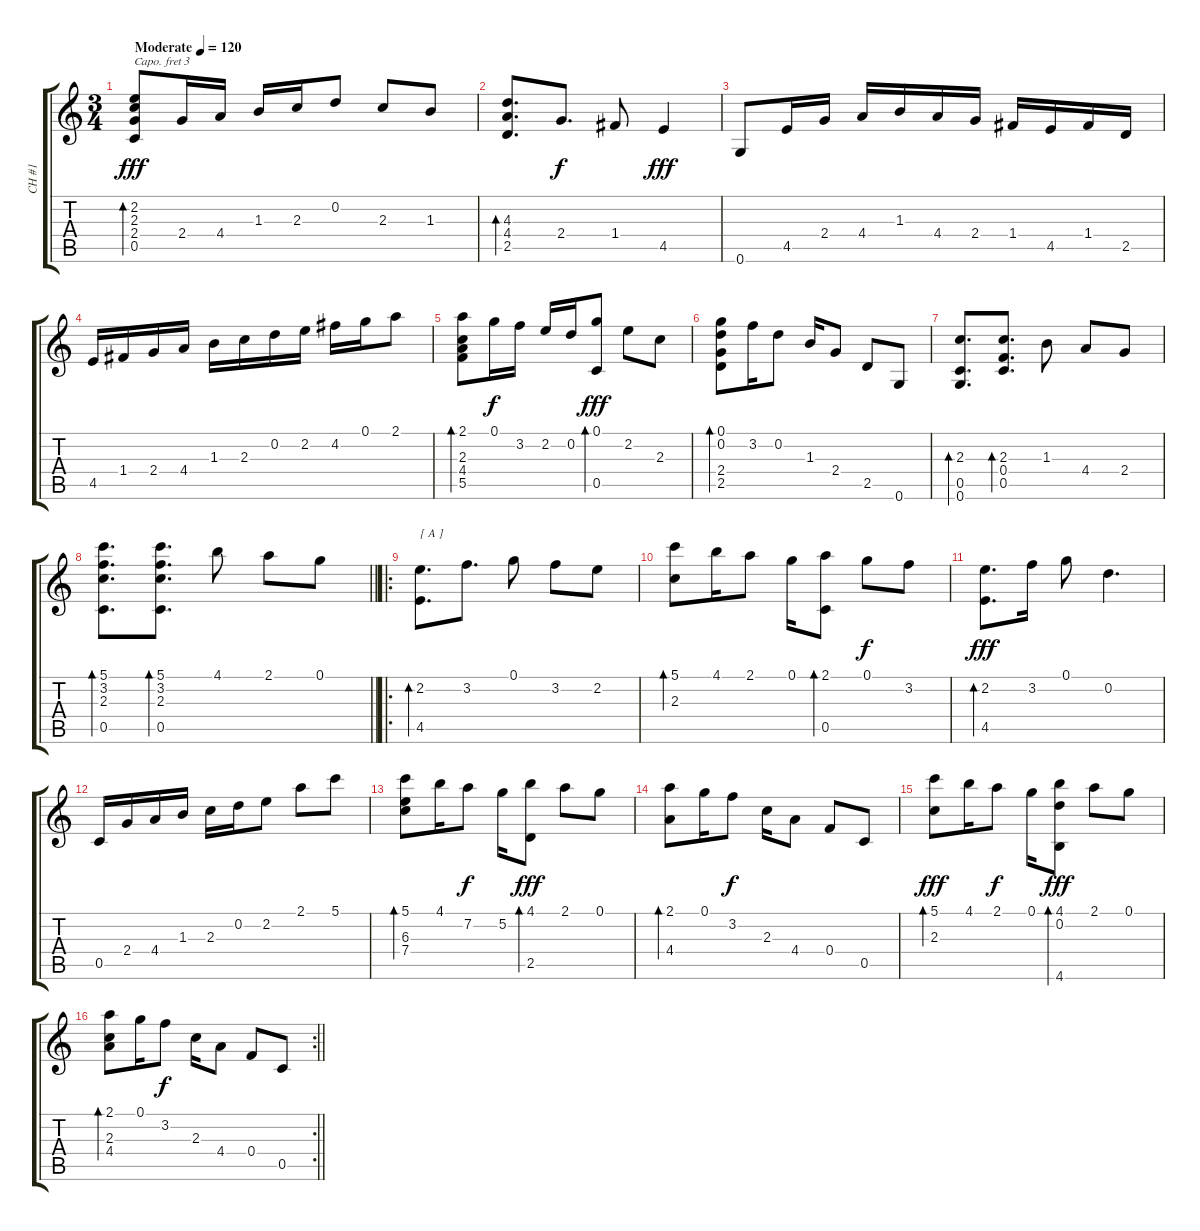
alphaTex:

\track ("CH #1" "CH #1") {instrument acousticguitarnylon}
\staff {score tabs}
\capo 3
\tuning (E4 B3 G3 D3 A2 E2) {hide}
\ts (3 4)
\tempo (120 "Moderate")
\clef g2
\ks c
(2.2 2.3 2.4 0.5).8{bd 480 dy fff instrument acousticguitarnylon beam Up} 2.4.16{beam Up} 4.4.16{beam Up} 1.3.16{beam Up} 2.3.16{beam Up} 0.2.8{beam Up} 2.3.8{beam Up} 1.3.8{beam Up} |
(4.3 4.4 2.5).8{d bd 480} 2.4.8{d dy f} 1.4.8 4.5.4{dy fff} |
0.6.8 4.5.16 2.4.16 4.4.16 1.3.16 4.4.16 2.4.16 1.4.16 4.5.16 1.4.16 2.5.16 |
4.5.16 1.4.16 2.4.16 4.4.16 1.3.16 2.3.16 0.2.16 2.2.16 4.2.16 0.1.16 2.1.8 |
(2.1 2.3 4.4 5.5).8{bd 480} 0.1.16{dy f} 3.2.16 2.2.16 0.2.16 (0.1 0.5).8{bd 480 dy fff} 2.2.8 2.3.8 |
(0.1 0.2 2.4 2.5).8{bd 480} 3.2.16 0.2.8 1.3.16 2.4.8 2.5.8 0.6.8 |
(2.3 0.5 0.6).8{d bd 480} (2.3 0.4 0.5).8{d bd 480} 1.3.8 4.4.8 2.4.8 |
\barLineRight lightlight
(5.1 3.2 2.3 0.5).8{d bd 480} (5.1 3.2 2.3 0.5).8{d bd 480} 4.1.8 2.1.8 0.1.8 |
\ro
(2.2 4.5).8{d bd 480 txt "[ A ]"} 3.2.8{d} 0.1.8 3.2.8 2.2.8 |
(5.1 2.3).8{bd 480} 4.1.16 2.1.8 0.1.16 (2.1 0.5).8{bd 480} 0.1.8{dy f} 3.2.8 |
(2.2 4.5).8{d bd 480 dy fff} 3.2.16 0.1.8 0.2.4{d} |
0.5.16 2.4.16 4.4.16 1.3.16 2.3.16 0.2.16 2.2.8 2.1.8 5.1.8 |
(5.1 6.3 7.4).8{bd 480} 4.1.16 7.2.8{dy f} 5.2.16 (4.1 2.5).8{bd 480 dy fff} 2.1.8 0.1.8 |
(2.1 4.4).8{bd 480} 0.1.16 3.2.8{dy f} 2.3.16 4.4.8 0.4.8 0.5.8 |
(5.1 2.3).8{bd 480 dy fff} 4.1.16 2.1.8{dy f} 0.1.16 (4.1 0.2 4.6).8{bd 480 dy fff} 2.1.8 0.1.8 |
\rc 2
\barLineRight lightlight
(2.1 2.3 4.4).8{bd 480} 0.1.16 3.2.8{dy f} 2.3.16 4.4.8 0.4.8 0.5.8
